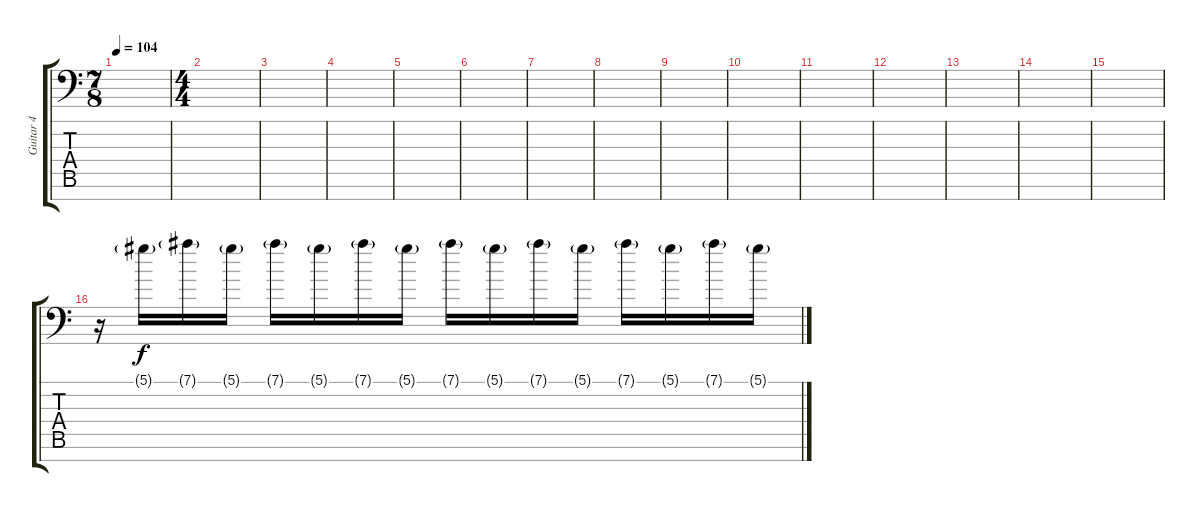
\track ("Guitar 4" "Guitar 4") {instrument distortionguitar}
\staff {score tabs}
\tuning (Eb4 Bb3 Gb3 Db3 Ab2 Eb2 Bb1) {hide}
\ts (7 8)
\tempo 104
\clef f4
\ks c
|
\ts (4 4)
|
|
|
|
|
|
|
|
|
|
|
|
|
|
r.16 5.1{g}.16 7.1{g}.16 5.1{g}.16 7.1{g}.16 5.1{g}.16 7.1{g}.16 5.1{g}.16 7.1{g}.16 5.1{g}.16 7.1{g}.16 5.1{g}.16 7.1{g}.16 5.1{g}.16 7.1{g}.16 5.1{g}.16
